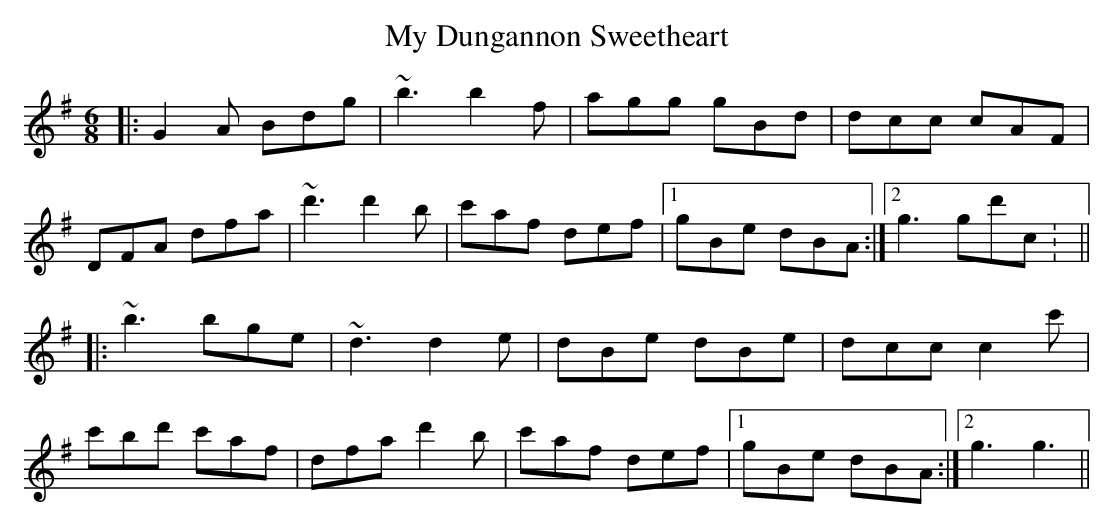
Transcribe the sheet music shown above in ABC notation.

X:1
T: My Dungannon Sweetheart
M: 6/8
L: 1/8
K: Gmaj
|:G2A Bdg|~b3 b2f|agg gBd|dcc cAF|
DFA dfa|~d'3 d'2b|c'af def|1 gBe dBA:|2 g3 gd'c:'||
|:~b3 bge|~d3 d2e|dBe dBe|dcc c2c'|
c'bd' c'af|dfa d'2b|c'af def|1 gBe dBA:|2 g3 g3||
